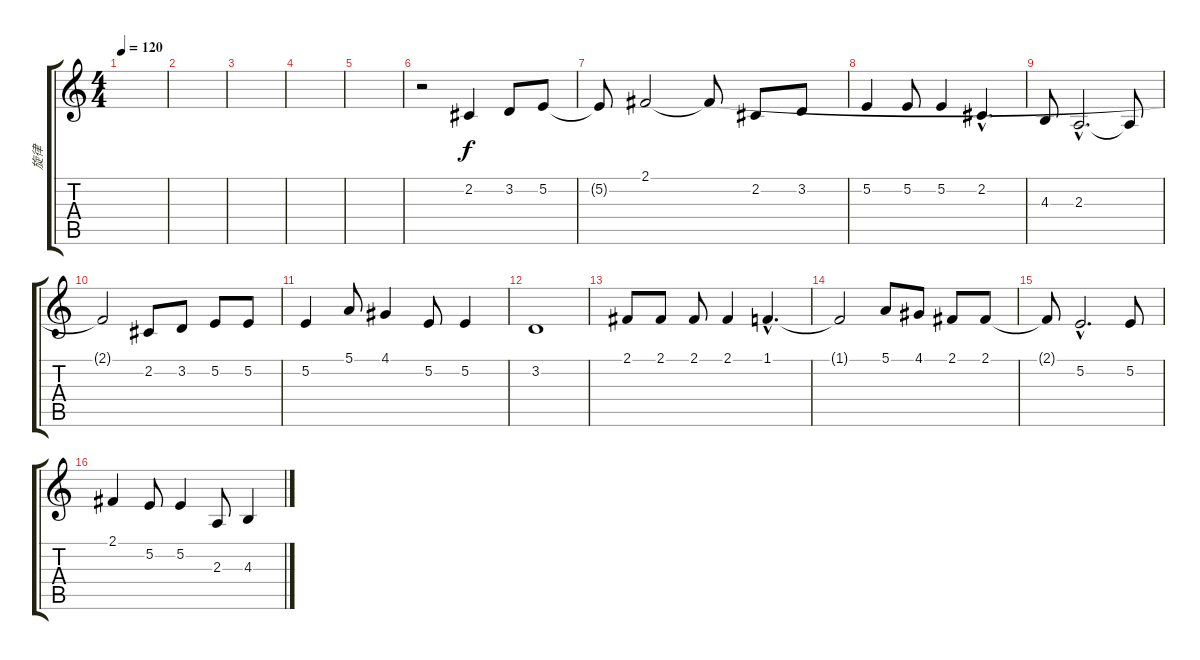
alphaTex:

\track ("旋律" "旋律") {instrument sopranosax}
\staff {score tabs}
\tuning (E4 B3 G3 D3 A2 E2) {hide}
\ts (4 4)
\tempo 120
\clef g2
\ks c
|
|
|
|
|
r.2 2.2.4 3.2.8 5.2.8 |
5.2{t}.8 2.1.2 2.1{t}.8 2.2.8 3.2.8 |
5.2.4 5.2.8 5.2.4 2.2{hac}.4{d} |
4.3.8 2.3{hac}.2{d} 2.3{t}.8 |
2.1{t}.2 2.2.8 3.2.8 5.2.8 5.2.8 |
5.2.4 5.1.8 4.1.4 5.2.8 5.2.4 |
3.2.1 |
2.1.8 2.1.8 2.1.8 2.1.4 1.1{hac}.4{d} |
1.1{t}.2 5.1.8 4.1.8 2.1.8 2.1.8 |
2.1{t}.8 5.2{hac}.2{d} 5.2.8 |
2.1.4 5.2.8 5.2.4 2.3.8 4.3.4
